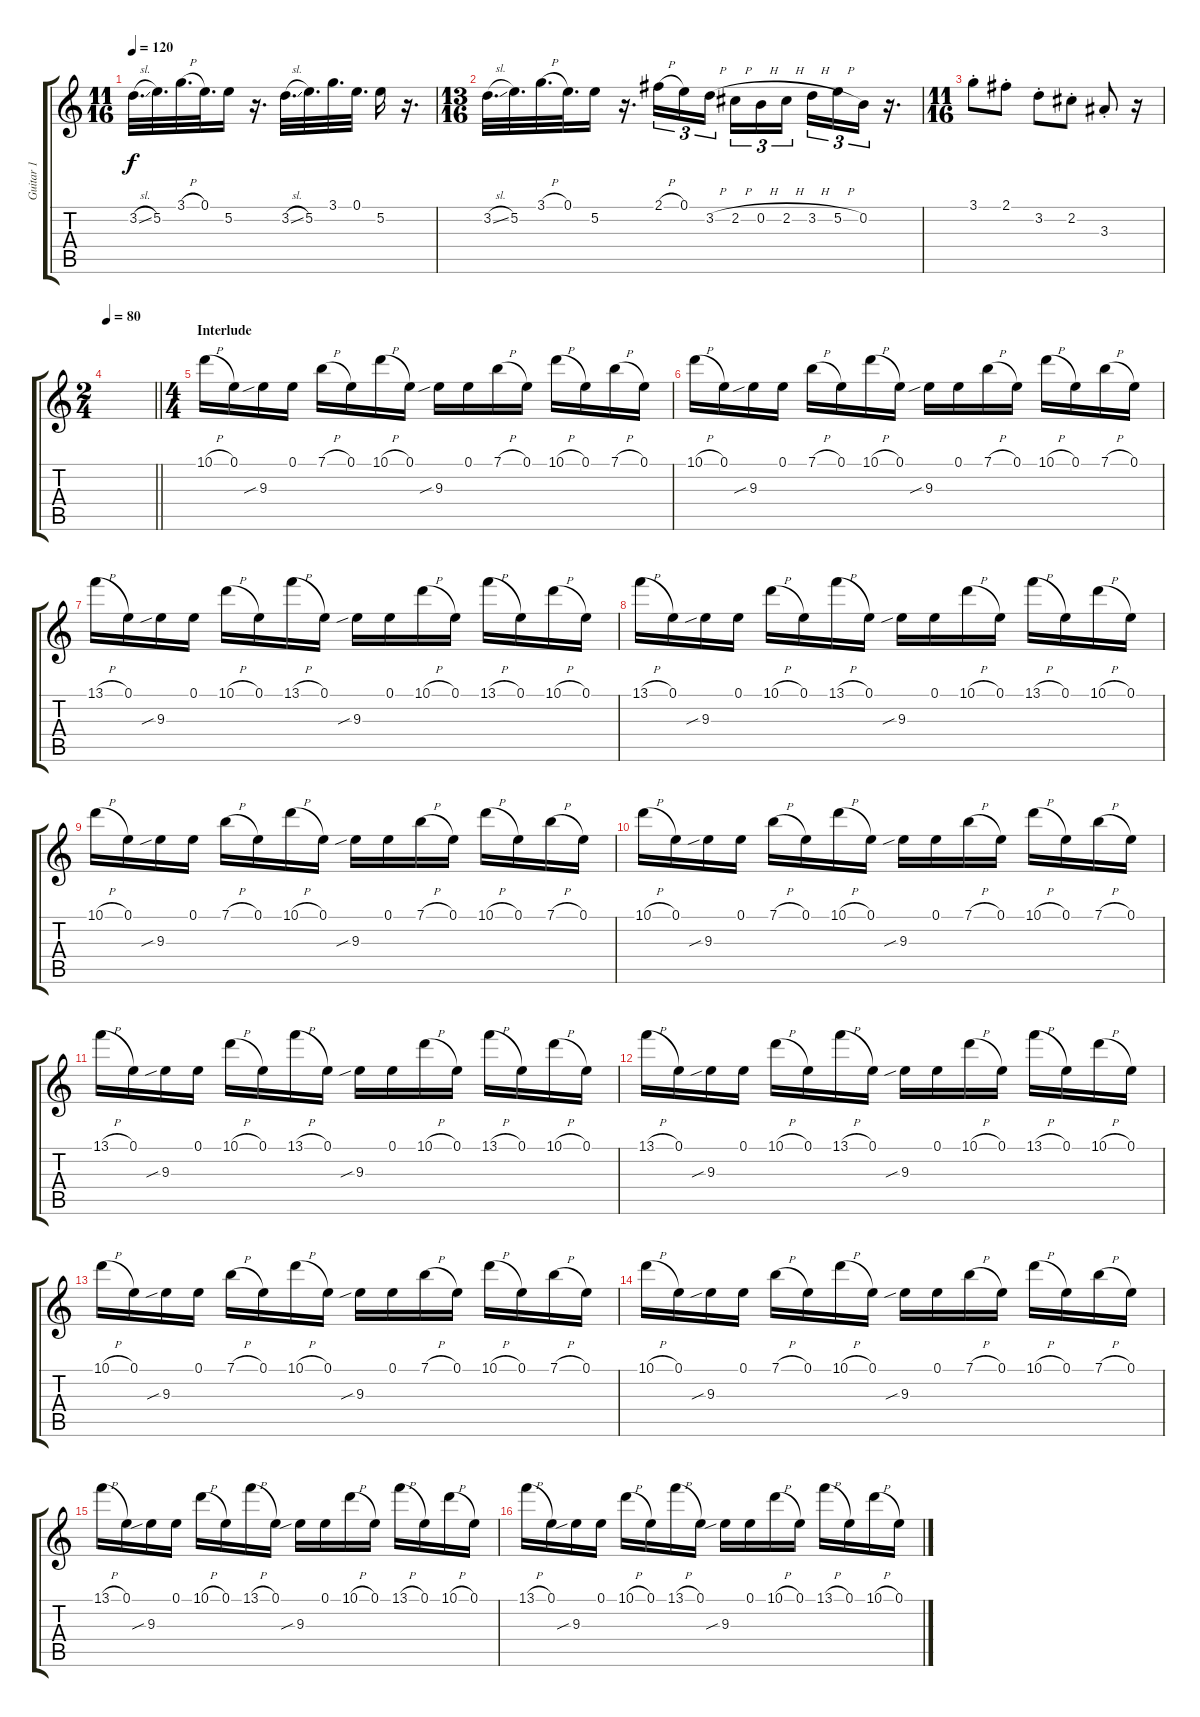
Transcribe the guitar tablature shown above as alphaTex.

\track ("Guitar 1" "Guitar 1") {instrument distortionguitar}
\staff {score tabs}
\tuning (E4 B3 G3 D3 A2 E2) {hide}
\ts (11 16)
\tempo 120
\clef g2
\ks c
3.2{sl}.32{d dy f} 5.2.32{d} 3.1{h}.32{d} 0.1.32{d} 5.2.16 r.16{d} 3.2{sl}.32{d} 5.2.32{d} 3.1.32{d} 0.1.32{d} 5.2.16 r.16{d} |
\ts (13 16)
3.2{sl}.32{d} 5.2.32{d} 3.1{h}.32{d} 0.1.32{d} 5.2.16 r.16{d} 2.1{h}.16{tu (3 2)} 0.1.16{tu (3 2)} 3.2{h}.16{tu (3 2)} 2.2{h}.16{tu (3 2)} 0.2{h}.16{tu (3 2)} 2.2{h}.16{tu (3 2)} 3.2{h}.16{tu (3 2)} 5.2{h}.16{tu (3 2)} 0.2.16{tu (3 2)} r.16{d} |
\ts (11 16)
3.1{st}.8 2.1{st}.8 3.2{st}.8 2.2{st}.8 3.3{st}.8 r.16 |
\ts (2 4)
\tempo 80
\barLineRight lightlight
|
\ts (4 4)
\section ("" "Interlude")
10.1{h}.16 0.1.16 9.3{sib}.16 0.1.16 7.1{h}.16 0.1.16 10.1{h}.16 0.1.16 9.3{sib}.16 0.1.16 7.1{h}.16 0.1.16 10.1{h}.16 0.1.16 7.1{h}.16 0.1.16 |
10.1{h}.16 0.1.16 9.3{sib}.16 0.1.16 7.1{h}.16 0.1.16 10.1{h}.16 0.1.16 9.3{sib}.16 0.1.16 7.1{h}.16 0.1.16 10.1{h}.16 0.1.16 7.1{h}.16 0.1.16 |
13.1{h}.16 0.1.16 9.3{sib}.16 0.1.16 10.1{h}.16 0.1.16 13.1{h}.16 0.1.16 9.3{sib}.16 0.1.16 10.1{h}.16 0.1.16 13.1{h}.16 0.1.16 10.1{h}.16 0.1.16 |
13.1{h}.16 0.1.16 9.3{sib}.16 0.1.16 10.1{h}.16 0.1.16 13.1{h}.16 0.1.16 9.3{sib}.16 0.1.16 10.1{h}.16 0.1.16 13.1{h}.16 0.1.16 10.1{h}.16 0.1.16 |
10.1{h}.16 0.1.16 9.3{sib}.16 0.1.16 7.1{h}.16 0.1.16 10.1{h}.16 0.1.16 9.3{sib}.16 0.1.16 7.1{h}.16 0.1.16 10.1{h}.16 0.1.16 7.1{h}.16 0.1.16 |
10.1{h}.16 0.1.16 9.3{sib}.16 0.1.16 7.1{h}.16 0.1.16 10.1{h}.16 0.1.16 9.3{sib}.16 0.1.16 7.1{h}.16 0.1.16 10.1{h}.16 0.1.16 7.1{h}.16 0.1.16 |
13.1{h}.16 0.1.16 9.3{sib}.16 0.1.16 10.1{h}.16 0.1.16 13.1{h}.16 0.1.16 9.3{sib}.16 0.1.16 10.1{h}.16 0.1.16 13.1{h}.16 0.1.16 10.1{h}.16 0.1.16 |
13.1{h}.16 0.1.16 9.3{sib}.16 0.1.16 10.1{h}.16 0.1.16 13.1{h}.16 0.1.16 9.3{sib}.16 0.1.16 10.1{h}.16 0.1.16 13.1{h}.16 0.1.16 10.1{h}.16 0.1.16 |
10.1{h}.16 0.1.16 9.3{sib}.16 0.1.16 7.1{h}.16 0.1.16 10.1{h}.16 0.1.16 9.3{sib}.16 0.1.16 7.1{h}.16 0.1.16 10.1{h}.16 0.1.16 7.1{h}.16 0.1.16 |
10.1{h}.16 0.1.16 9.3{sib}.16 0.1.16 7.1{h}.16 0.1.16 10.1{h}.16 0.1.16 9.3{sib}.16 0.1.16 7.1{h}.16 0.1.16 10.1{h}.16 0.1.16 7.1{h}.16 0.1.16 |
13.1{h}.16 0.1.16 9.3{sib}.16 0.1.16 10.1{h}.16 0.1.16 13.1{h}.16 0.1.16 9.3{sib}.16 0.1.16 10.1{h}.16 0.1.16 13.1{h}.16 0.1.16 10.1{h}.16 0.1.16 |
13.1{h}.16 0.1.16 9.3{sib}.16 0.1.16 10.1{h}.16 0.1.16 13.1{h}.16 0.1.16 9.3{sib}.16 0.1.16 10.1{h}.16 0.1.16 13.1{h}.16 0.1.16 10.1{h}.16 0.1.16
